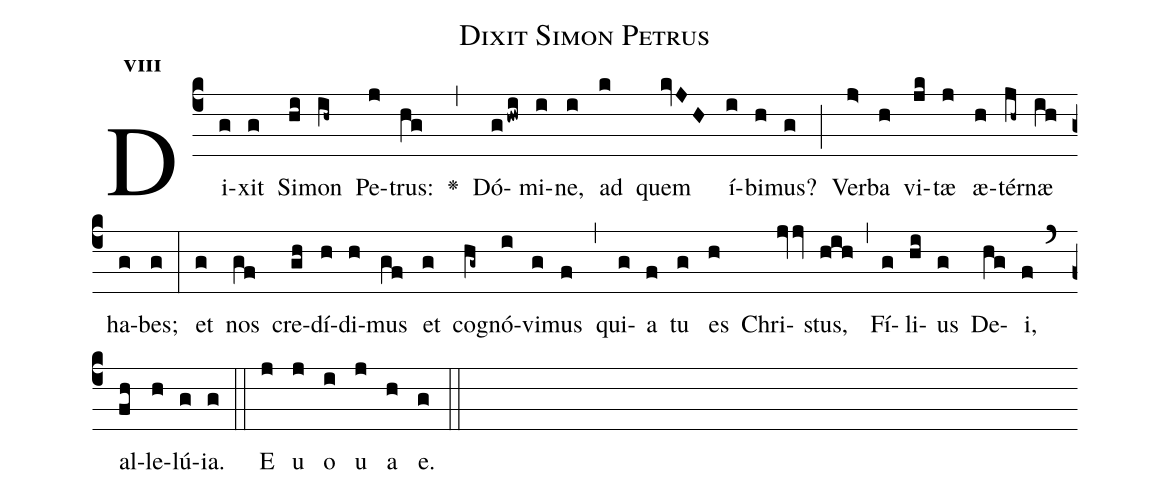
name:Dixit Simon Petrus;
office-part:Antiphona;
mode:8;
%%
initial-style: 1;
name: Dixit Simon Petrus;
book: Antiphonae & Responsoria/Tomus IV, p. 112;
occasion: Dominica XXI per Annum;
office-part: Vesperae Ant Mb;
annotation: 8g;
centering-scheme: english;
font: OFLSortsMillGoudy;
height: 11;
width: 4.5;
%%
(c4)Di(g)xit(g) Si(hi)mon(ih~) Pe(j)trus:(hg) <v>\greheightstar</v>(,) Dó(ghwi)mi(i)ne,(i) ad(k) quem(kvJH) í(i)bi(h)mus?(g) (;) Ver(j>)ba(h) vi(jk)tæ(j) æ(h)tér(jh~)næ(ih) ha(g)bes;(g) (:) et(g) nos(gf) cre(gh)dí(h)di(h)mus(gf) et(g) co(hg~)gnó(i)vi(g)mus(f) (,) qui(g)a(f) tu(g) es(h) Chri(jvv)stus,(hih) (,) Fí(g)li(hi)us(g) De(hg)i,(f) (`) al(fh)le(h)lú(g)ia.(g) (::) E(j) u(j) o(i) u(j) a(h) e.(g) (::)
